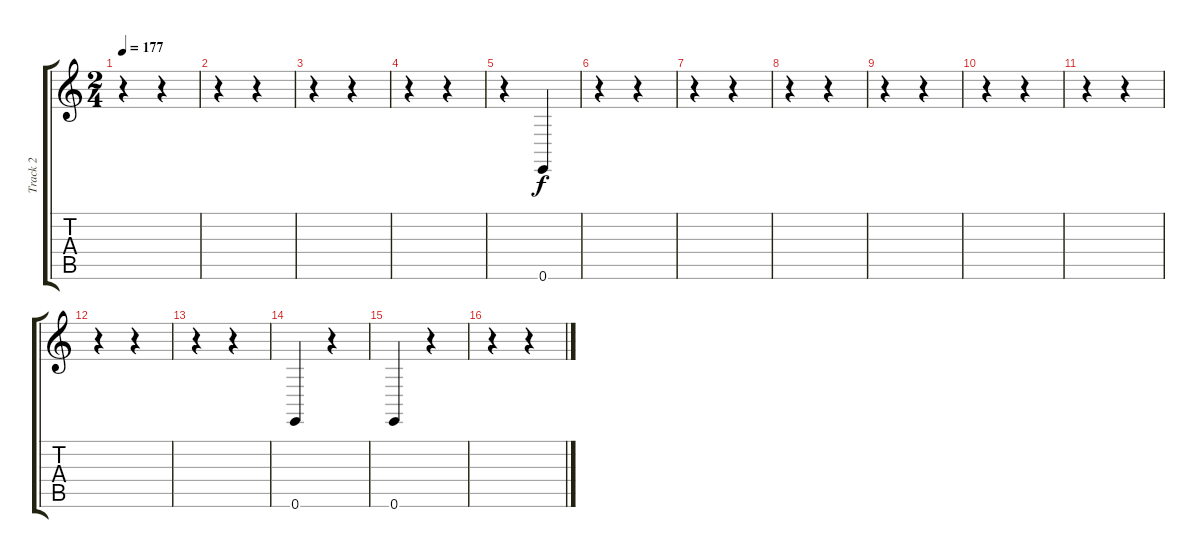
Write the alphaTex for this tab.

\track ("Track 2" "Track 2") {instrument piccolo}
\staff {score tabs}
\tuning (E4 B3 G3 D3 A2 E2) {hide}
\ts (2 4)
\tempo 177
\clef g2
\ks c
r.4{dy f} r.4 |
r.4 r.4 |
r.4 r.4 |
r.4 r.4 |
r.4 0.6.4 |
r.4 r.4 |
r.4 r.4 |
r.4 r.4 |
r.4 r.4 |
r.4 r.4 |
r.4 r.4 |
r.4 r.4 |
r.4 r.4 |
0.6.4 r.4 |
0.6.4 r.4 |
r.4 r.4
